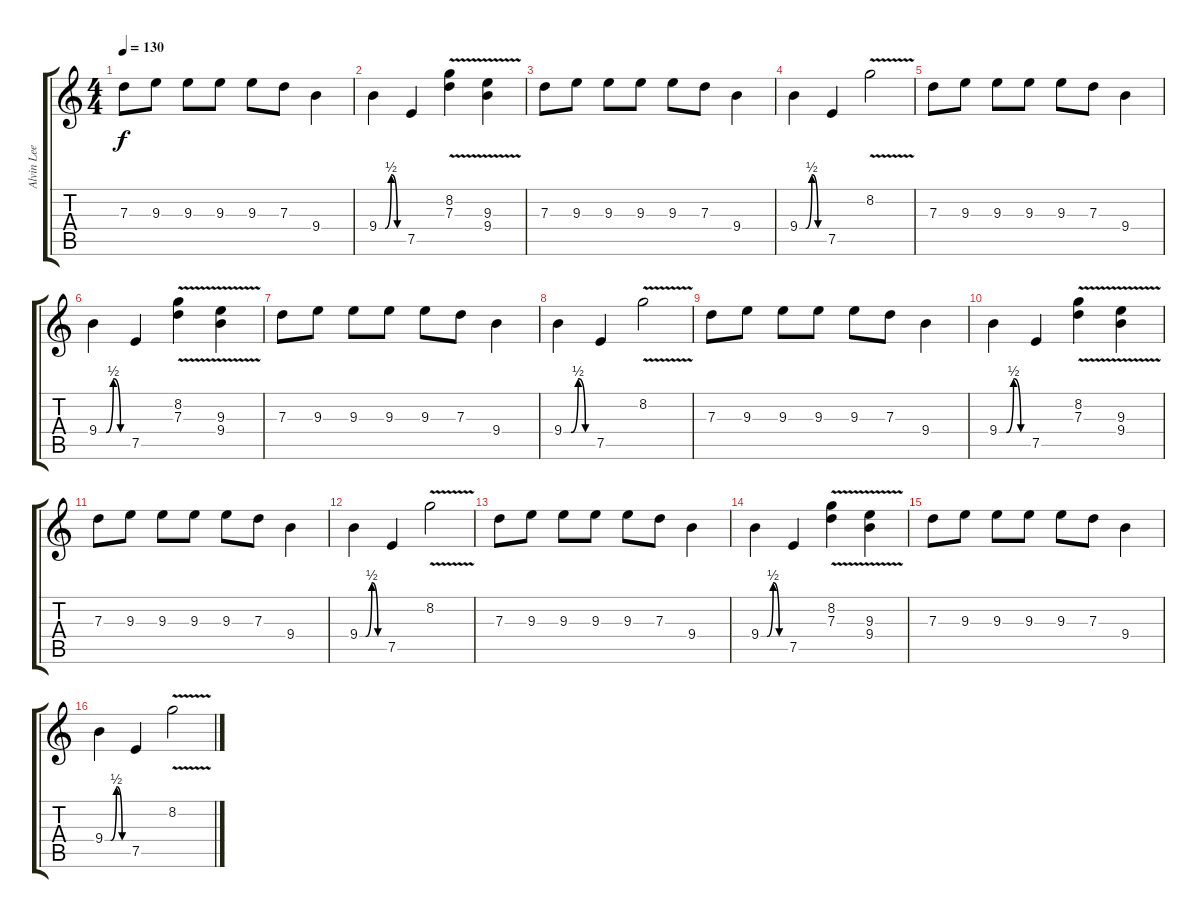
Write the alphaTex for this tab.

\track ("Alvin Lee" "Alvin Lee") {instrument electricguitarmuted}
\staff {score tabs}
\tuning (E4 B3 G3 D3 A2 E2) {hide}
\ts (4 4)
\tempo 130
\clef g2
\ks c
7.3.8{dy f instrument electricguitarmuted} 9.3.8 9.3.8 9.3.8 9.3.8 7.3.8 9.4.4 |
9.4{be (custom 0 0 15 0 30 2 45 0 60 0)}.4 7.5.4 (8.2{v} 7.3{v}).4{instrument overdrivenguitar} (9.3{v} 9.4{v}).4{instrument overdrivenguitar} |
7.3.8{instrument electricguitarmuted} 9.3.8 9.3.8 9.3.8 9.3.8 7.3.8 9.4.4 |
9.4{be (custom 0 0 15 0 30 2 45 0 60 0)}.4 7.5.4 8.2{v}.2{instrument overdrivenguitar} |
7.3.8{instrument electricguitarmuted} 9.3.8 9.3.8 9.3.8 9.3.8 7.3.8 9.4.4 |
9.4{be (custom 0 0 15 0 30 2 45 0 60 0)}.4 7.5.4 (8.2{v} 7.3{v}).4{instrument overdrivenguitar} (9.3{v} 9.4{v}).4{instrument overdrivenguitar} |
7.3.8{instrument electricguitarmuted} 9.3.8 9.3.8 9.3.8 9.3.8 7.3.8 9.4.4 |
9.4{be (custom 0 0 15 0 30 2 45 0 60 0)}.4 7.5.4 8.2{v}.2{instrument overdrivenguitar} |
7.3.8{instrument electricguitarmuted} 9.3.8 9.3.8 9.3.8 9.3.8 7.3.8 9.4.4 |
9.4{be (custom 0 0 15 0 30 2 45 0 60 0)}.4 7.5.4 (8.2{v} 7.3{v}).4{instrument overdrivenguitar} (9.3{v} 9.4{v}).4{instrument overdrivenguitar} |
7.3.8{instrument electricguitarmuted} 9.3.8 9.3.8 9.3.8 9.3.8 7.3.8 9.4.4 |
9.4{be (custom 0 0 15 0 30 2 45 0 60 0)}.4 7.5.4 8.2{v}.2{instrument overdrivenguitar} |
7.3.8{instrument electricguitarmuted} 9.3.8 9.3.8 9.3.8 9.3.8 7.3.8 9.4.4 |
9.4{be (custom 0 0 15 0 30 2 45 0 60 0)}.4 7.5.4 (8.2{v} 7.3{v}).4{instrument overdrivenguitar} (9.3{v} 9.4{v}).4{instrument overdrivenguitar} |
7.3.8{instrument electricguitarmuted} 9.3.8 9.3.8 9.3.8 9.3.8 7.3.8 9.4.4 |
9.4{be (custom 0 0 15 0 30 2 45 0 60 0)}.4 7.5.4 8.2{v}.2{instrument overdrivenguitar}
